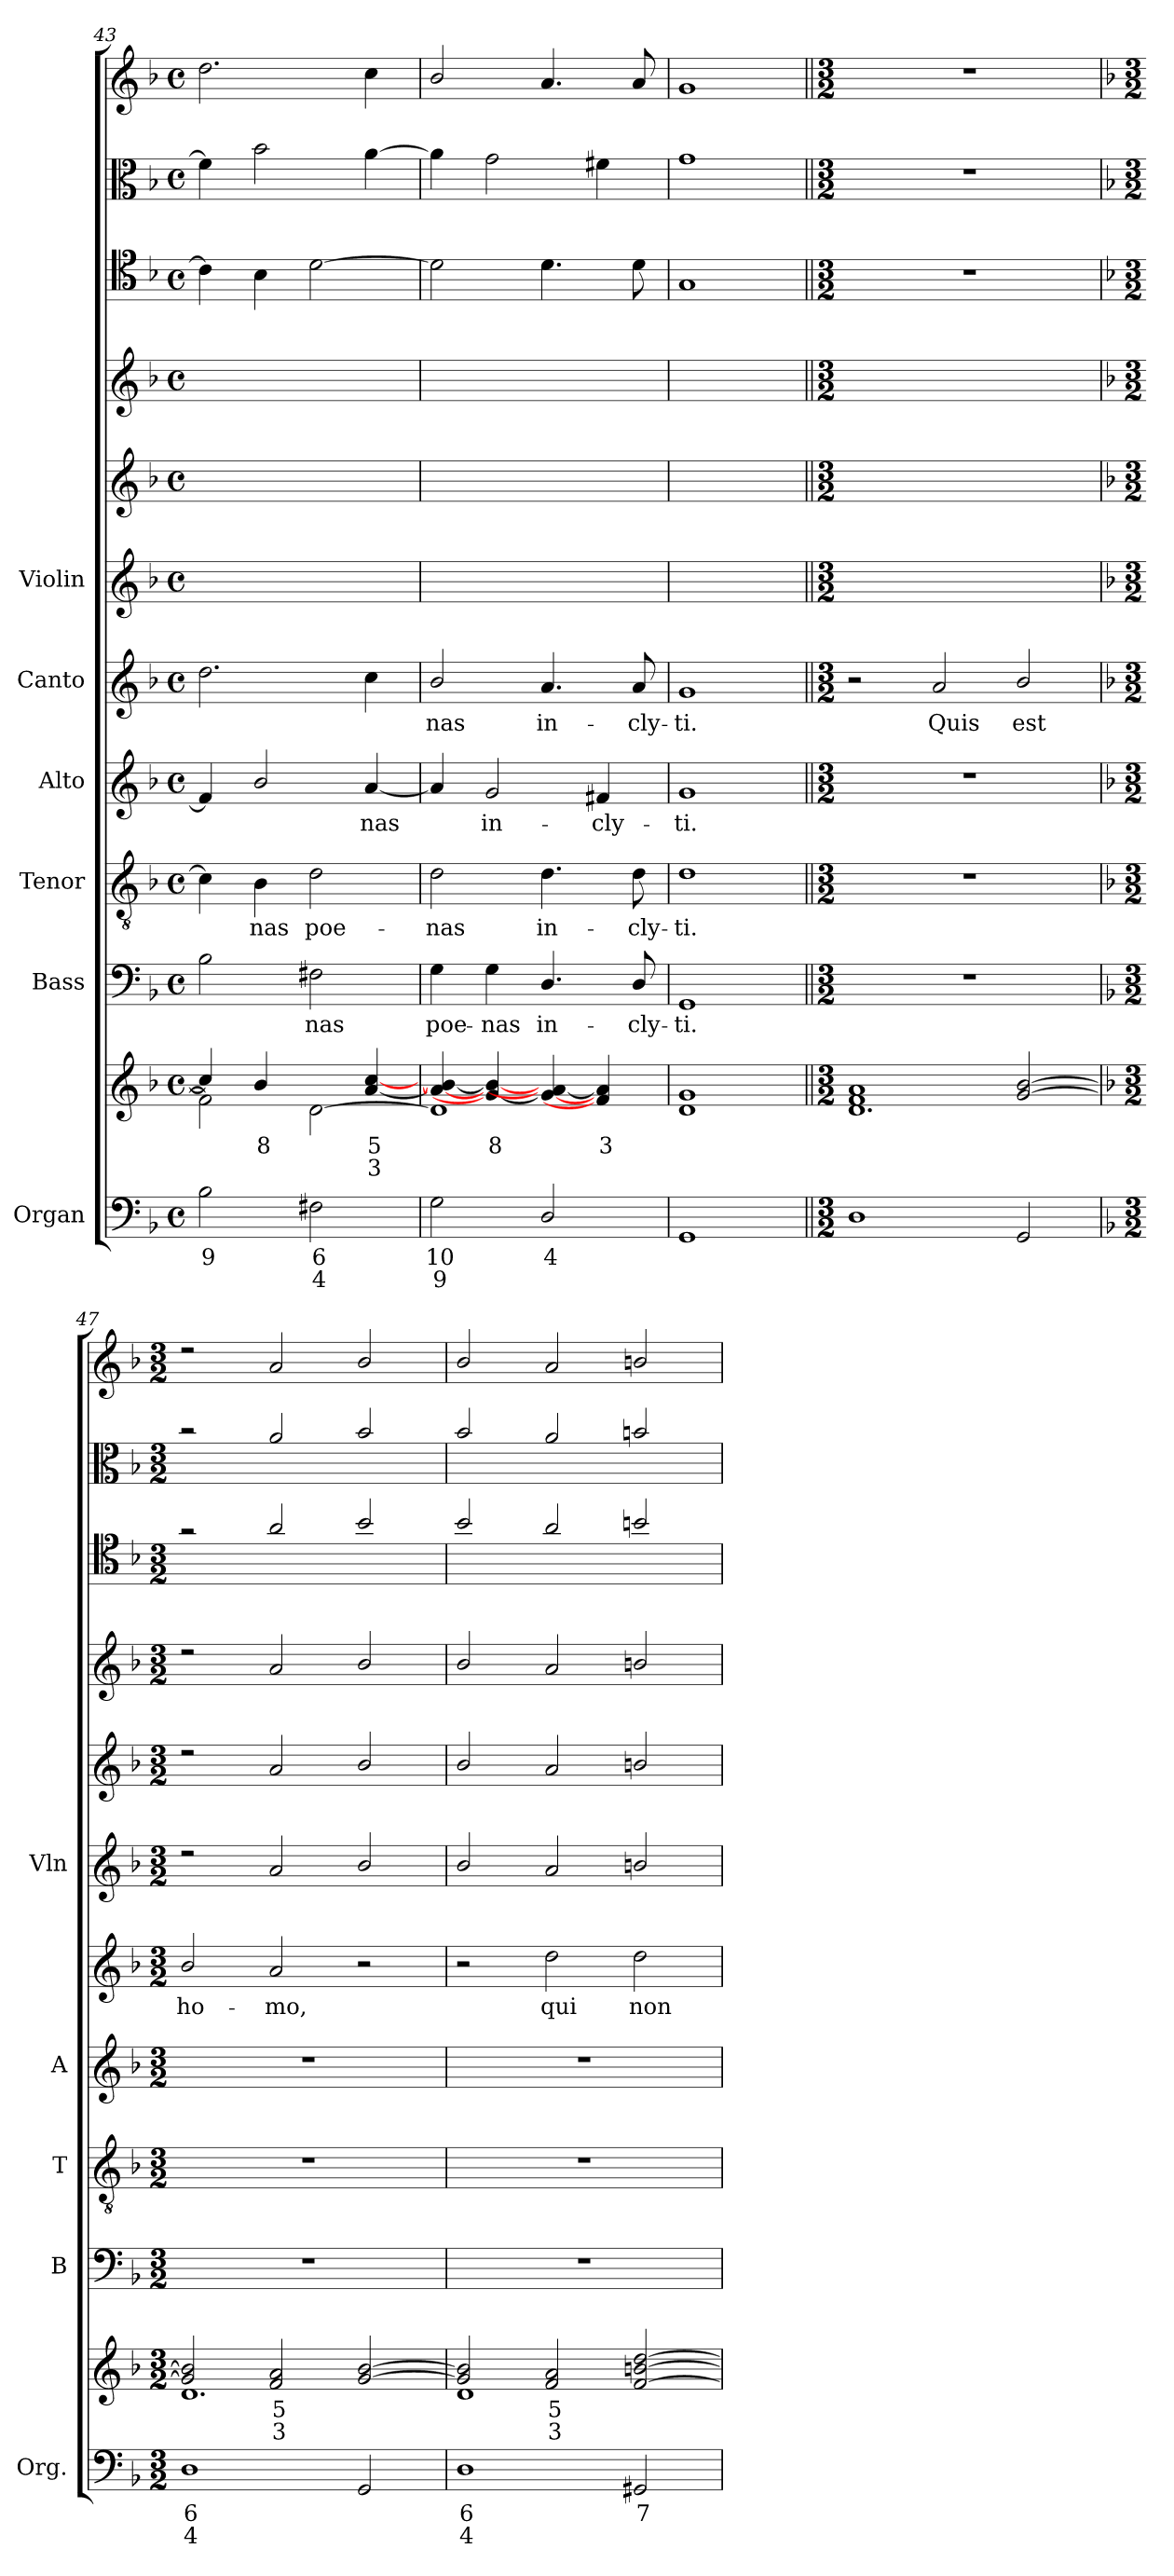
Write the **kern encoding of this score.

**kern	**text	**text	**kern	**text	**text	**kern	**text	**kern	**text	**kern	**text	**kern	**text	**kern	**kern	**kern	**kern	**kern	**kern
*part6	*part6	*part6	*part6	*part6	*part6	*part5	*part5	*part4	*part4	*part3	*part3	*part2	*part2	*part1	*part1	*part1	*part1	*part1	*part1
*staff12	*staff12	*staff12	*staff11	*staff11	*staff11	*staff10	*staff10	*staff9	*staff9	*staff8	*staff8	*staff7	*staff7	*staff6	*staff5	*staff4	*staff3	*staff2	*staff1
*I"Organ	*	*	*	*	*	*I"Bass	*	*I"Tenor	*	*I"Alto	*	*I"Canto	*	*I"Violin	*	*	*	*	*
*I'Org.	*	*	*	*	*	*I'B	*	*I'T	*	*I'A	*	*	*	*I'Vln	*	*	*	*	*
*clefF4	*	*	*clefG2	*	*	*clefF4	*	*clefGv2	*	*clefG2	*	*clefG2	*	*	*	*	*clefC4	*clefC3	*clefG2
*k[b-]	*	*	*k[b-]	*	*	*k[b-]	*	*k[b-]	*	*k[b-]	*	*k[b-]	*	*k[b-]	*k[b-]	*k[b-]	*k[b-]	*k[b-]	*k[b-]
*F:	*	*	*F:	*	*	*F:	*	*F:	*	*F:	*	*F:	*	*F:	*F:	*F:	*F:	*F:	*F:
*M4/4	*	*	*M4/4	*	*	*M4/4	*	*M4/4	*	*M4/4	*	*M4/4	*	*M4/4	*M4/4	*M4/4	*M4/4	*M4/4	*M4/4
*met(c)	*	*	*met(c)	*	*	*met(c)	*	*met(c)	*	*met(c)	*	*met(c)	*	*met(c)	*met(c)	*met(c)	*met(c)	*met(c)	*met(c)
=43	=43	=43	=43	=43	=43	=43	=43	=43	=43	=43	=43	=43	=43	=43	=43	=43	=43	=43	=43
!	!LO:LY:b	!	!	!	!	!	!	!	!	!	!	!	!	!	!	!	!	!	!
*	*	*	*^	*	*	*	*	*	*	*	*	*	*	*	*	*	*	*	*
*	*	*	*	*^	*	*	*	*	*	*	*	*	*	*	*	*	*	*	*	*
2B-	9	.	4cc/]	2f\]	1ryy	.	.	2B-	.	4c]	.	4f]	.	2.dd	.	1ryy	1ryy	1ryy	4c]	4f]	2.dd
!	!	!	!	!	!	!LO:LY:b	!	!	!	!	!LO:LY:b	!	!	!	!	!	!	!	!	!	!
.	.	.	4b-/	.	.	8	.	.	.	4B-	nas	2b-/	.	.	.	.	.	.	4B-	2b-	.
!	!LO:LY:b	!LO:LY:b	!	!	!	!	!	!	!LO:LY:b	!	!LO:LY:b	!	!	!	!	!	!	!	!	!	!
2F#X	6	4	[2d\	4ryy	.	.	.	2F#X	nas	2d	poe-	.	.	.	.	.	.	.	[2d	.	.
!	!	!	!	!	!	!LO:LY:b	!LO:LY:b	!	!	!	!	!	!LO:LY:b	!	!	!	!	!	!	!	!
.	.	.	.	[4a/ [4cc/	.	5	3	.	.	.	.	[4a	nas	4cc	.	.	.	.	.	[4a	4cc
=44	=44	=44	=44	=44	=44	=44	=44	=44	=44	=44	=44	=44	=44	=44	=44	=44	=44	=44	=44	=44	=44
!	!LO:LY:b	!LO:LY:b	!	!	!	!	!	!	!LO:LY:b	!	!LO:LY:b	!	!	!	!LO:LY:b	!	!	!	!	!	!
2G	10	9	1d\]	4a/_ 4b-/_	1ryy	.	.	4G	poe-	2d	-nas	4a]	.	2b-/	nas	1ryy	1ryy	1ryy	2d]	4a]	2b-/
!	!	!	!	!	!	!LO:LY:b	!	!	!LO:LY:b	!	!	!	!LO:LY:b	!	!	!	!	!	!	!	!
.	.	.	.	4g/_ 4b-/_	.	8	.	4G	-nas	.	.	2g	in-	.	.	.	.	.	.	2g	.
!	!LO:LY:b	!	!	!	!	!	!	!	!LO:LY:b	!	!LO:LY:b	!	!	!	!LO:LY:b	!	!	!	!	!	!
2D/	4	.	.	4g/_ 4a/_	.	.	.	4.D/	in-	4.d	in-	.	.	4.a	in-	.	.	.	4.d	.	4.a
!	!	!	!	!	!	!LO:LY:b	!	!	!	!	!	!	!LO:LY:b	!	!	!	!	!	!	!	!
.	.	.	.	4f#/] 4a/]	.	3	.	.	.	.	.	4f#X	-cly-	.	.	.	.	.	.	4f#X	.
!	!	!	!	!	!	!	!	!	!LO:LY:b	!	!LO:LY:b	!	!	!	!LO:LY:b	!	!	!	!	!	!
.	.	.	.	.	.	.	.	8D/	-cly-	8d	-cly-	.	.	8a	-cly-	.	.	.	8d	.	8a
=45	=45	=45	=45	=45	=45	=45	=45	=45	=45	=45	=45	=45	=45	=45	=45	=45	=45	=45	=45	=45	=45
!	!	!	!	!	!	!	!	!	!LO:LY:b	!	!LO:LY:b	!	!LO:LY:b	!	!LO:LY:b	!	!	!	!	!	!
1GG	.	.	1d/	1g\	1ryy	.	.	1GG	-ti.	1d	-ti.	1g	-ti.	1g	-ti.	1ryy	1ryy	1ryy	1G	1g	1g
=46||	=46||	=46||	=46||	=46||	=46||	=46||	=46||	=46||	=46||	=46||	=46||	=46||	=46||	=46||	=46||	=46||	=46||	=46||	=46||	=46||	=46||
*M3/2	*	*	*M3/2	*	*	*	*	*M3/2	*	*M3/2	*	*M3/2	*	*M3/2	*	*M3/2	*M3/2	*M3/2	*M3/2	*M3/2	*M3/2
!	!	!	!	!	!LO:N:vis=1	!	!	!LO:N:vis=1	!	!LO:N:vis=1	!	!LO:N:vis=1	!	!	!	!	!	!	!LO:N:vis=1	!LO:N:vis=1	!LO:N:vis=1
1D	.	.	1f/ 1a/	1.d\	1.ryy	.	.	1.r	.	1.r	.	1.r	.	2r	.	1.ryy	1.ryy	1.ryy	1.r	1.r	1.r
!	!	!	!	!	!	!	!	!	!	!	!	!	!	!	!LO:LY:b	!	!	!	!	!	!
.	.	.	.	.	.	.	.	.	.	.	.	.	.	2a	Quis	.	.	.	.	.	.
!	!	!	!	!	!	!	!	!	!	!	!	!	!	!	!LO:LY:b	!	!	!	!	!	!
2GG	.	.	[2g/ [2b-/	.	.	.	.	.	.	.	.	.	.	2b-/	est	.	.	.	.	.	.
!!LO:LB:g=z
=47	=47	=47	=47	=47	=47	=47	=47	=47	=47	=47	=47	=47	=47	=47	=47	=47	=47	=47	=47	=47	=47
*	*	*	*	*	*	*	*	*	*	*	*	*	*	*	*	*k[b-]	*k[b-]	*k[b-]	*k[b-]	*k[b-]	*k[b-]
*	*	*	*	*	*	*	*	*	*	*	*	*	*	*	*	*F:	*F:	*F:	*F:	*F:	*F:
*M3/2	*	*	*M3/2	*	*	*	*	*M3/2	*	*M3/2	*	*M3/2	*	*M3/2	*	*M3/2	*M3/2	*M3/2	*M3/2	*M3/2	*M3/2
*	*	*	*	*	*	*	*	*	*	*	*	*	*	*	*	*^	*^	*^	*^	*^	*^
!	!LO:LY:b	!LO:LY:b	!	!	!LO:N:vis=1	!	!	!	!	!	!	!	!	!	!LO:LY:b	!	!LO:N:vis=1	!	!LO:N:vis=1	!	!LO:N:vis=1	!	!LO:N:vis=1	!	!LO:N:vis=1	!	!LO:N:vis=1
1D	6	4	2g/] 2b-/]	1.d\	1.ryy	.	.	1.r	.	1.r	.	1.r	.	2b-/	ho-	2r	1.ryy	2r	1.ryy	2r	1.ryy	2r	1.ryy	2r	1.ryy	2r	1.ryy
!	!	!	!	!	!	!LO:LY:b	!LO:LY:b	!	!	!	!	!	!	!	!LO:LY:b	!	!	!	!	!	!	!	!	!	!	!	!
.	.	.	2f/ 2a/	.	.	5	3	.	.	.	.	.	.	2a	-mo,	2a	.	2a	.	2a	.	2a	.	2a	.	2a	.
2GG	.	.	[2g/ [2b-/	.	.	.	.	.	.	.	.	.	.	2r	.	2b-/	.	2b-/	.	2b-/	.	2b-/	.	2b-/	.	2b-/	.
=48	=48	=48	=48	=48	=48	=48	=48	=48	=48	=48	=48	=48	=48	=48	=48	=48	=48	=48	=48	=48	=48	=48	=48	=48	=48	=48	=48
!	!LO:LY:b	!LO:LY:b	!	!	!LO:N:vis=1	!	!	!	!	!	!	!	!	!	!	!	!LO:N:vis=1	!	!LO:N:vis=1	!	!LO:N:vis=1	!	!LO:N:vis=1	!	!LO:N:vis=1	!	!LO:N:vis=1
1D	6	4	2g/] 2b-/]	1d\	1.ryy	.	.	1.r	.	1.r	.	1.r	.	2r	.	2b-/	1.ryy	2b-/	1.ryy	2b-/	1.ryy	2b-/	1.ryy	2b-/	1.ryy	2b-/	1.ryy
!	!	!	!	!	!	!LO:LY:b	!LO:LY:b	!	!	!	!	!	!	!	!LO:LY:b	!	!	!	!	!	!	!	!	!	!	!	!
.	.	.	2f/ 2a/	.	.	5	3	.	.	.	.	.	.	2dd	qui	2a	.	2a	.	2a	.	2a	.	2a	.	2a	.
!	!LO:LY:b	!	!	!	!	!	!	!	!	!	!	!	!	!	!LO:LY:b	!	!	!	!	!	!	!	!	!	!	!	!
2GG#X	7	.	[2f/ [2bn/ [2dd/	2ryy	.	.	.	.	.	.	.	.	.	2dd	non	2bn/	.	2bn/	.	2bn/	.	2bn/	.	2bn/	.	2bn/	.
*	*	*	*	*	*	*	*	*	*	*	*	*	*	*	*	*v	*v	*	*	*	*	*	*	*	*	*	*
*	*	*	*	*	*	*	*	*	*	*	*	*	*	*	*	*	*v	*v	*	*	*	*	*	*	*	*
*	*	*	*	*	*	*	*	*	*	*	*	*	*	*	*	*	*	*v	*v	*	*	*	*	*	*
*	*	*	*	*	*	*	*	*	*	*	*	*	*	*	*	*	*	*	*v	*v	*	*	*	*
*	*	*	*	*	*	*	*	*	*	*	*	*	*	*	*	*	*	*	*	*v	*v	*	*
*	*	*	*v	*v	*v	*	*	*	*	*	*	*	*	*	*	*	*	*	*	*	*v	*v
=	=	=	=	=	=	=	=	=	=	=	=	=	=	=	=	=	=	=	=
*-	*-	*-	*-	*-	*-	*-	*-	*-	*-	*-	*-	*-	*-	*-	*-	*-	*-	*-	*-
